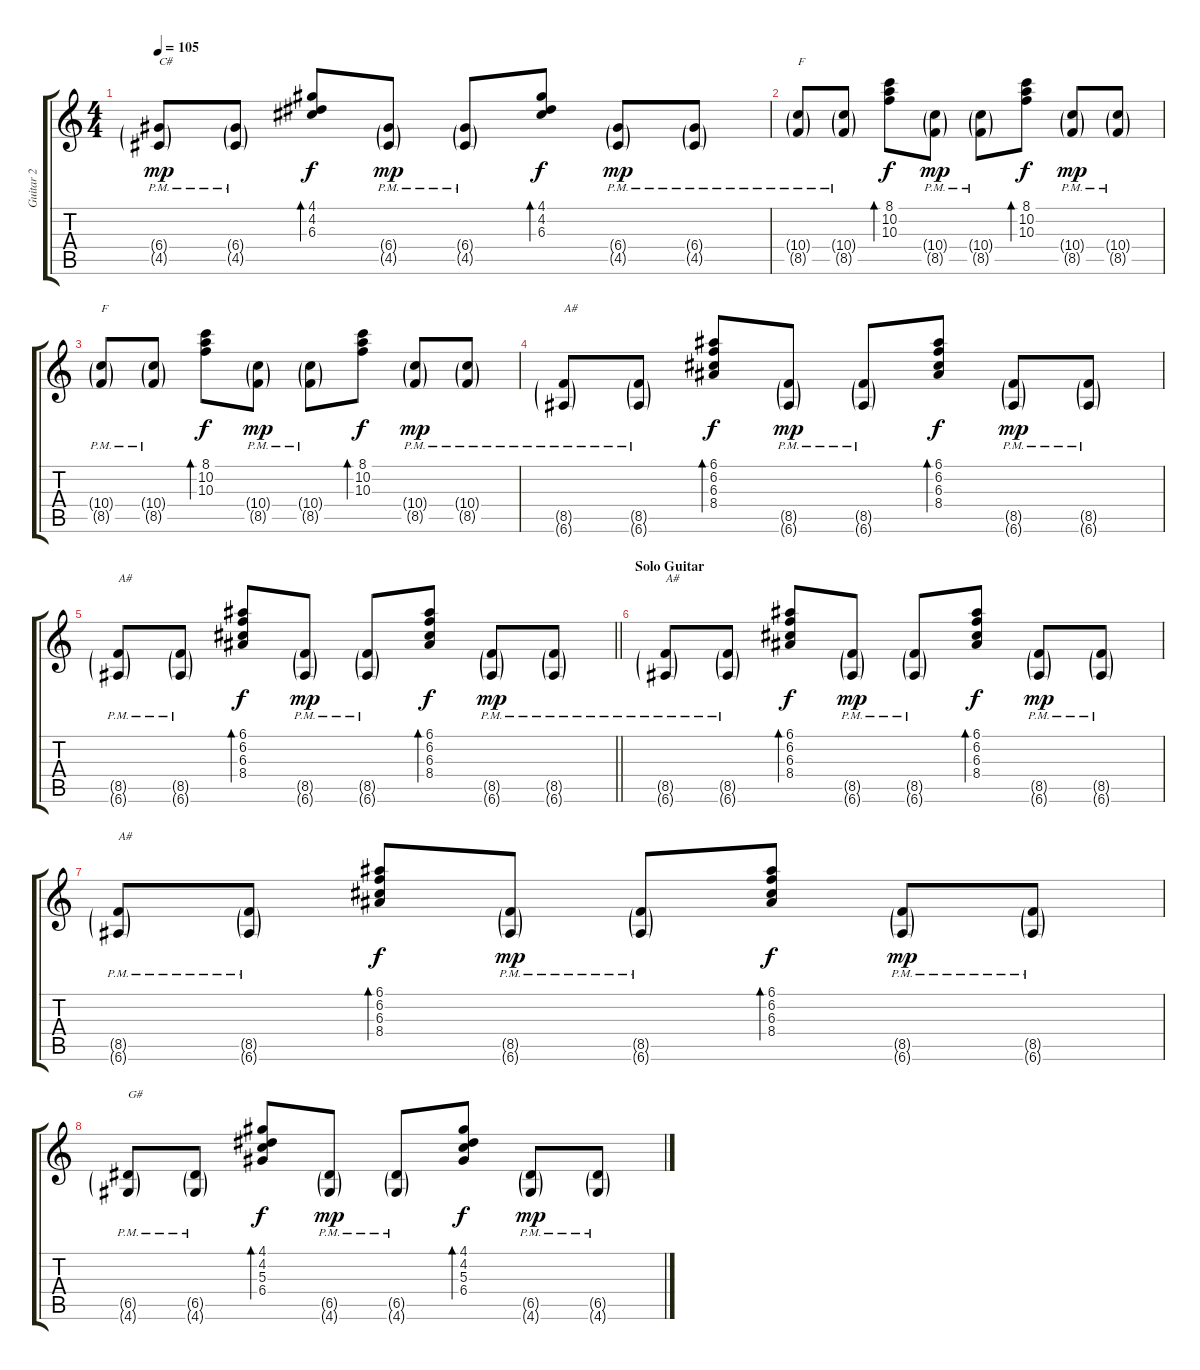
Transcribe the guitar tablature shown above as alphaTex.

\track ("Guitar 2" "Guitar 2") {instrument electricguitarclean}
\staff {score tabs}
\tuning (E4 B3 G3 D3 A2 E2) {hide}
\ts (4 4)
\tempo 105
\clef g2
\ks c
(6.4{g pm} 4.5{g pm}).8{txt "C#" dy mp} (6.4{g pm} 4.5{g pm}).8 (4.1 4.2 6.3).8{bd 30 dy f} (6.4{g pm} 4.5{g pm}).8{dy mp} (6.4{g pm} 4.5{g pm}).8 (4.1 4.2 6.3).8{bd 30 dy f} (6.4{g pm} 4.5{g pm}).8{dy mp} (6.4{g pm} 4.5{g pm}).8 |
(10.4{g pm} 8.5{g pm}).8{txt "F"} (10.4{g pm} 8.5{g pm}).8 (8.1 10.2 10.3).8{bd 30 dy f} (10.4{g pm} 8.5{g pm}).8{dy mp} (10.4{g pm} 8.5{g pm}).8 (8.1 10.2 10.3).8{bd 30 dy f} (10.4{g pm} 8.5{g pm}).8{dy mp} (10.4{g pm} 8.5{g pm}).8 |
(10.4{g pm} 8.5{g pm}).8{txt "F"} (10.4{g pm} 8.5{g pm}).8 (8.1 10.2 10.3).8{bd 30 dy f} (10.4{g pm} 8.5{g pm}).8{dy mp} (10.4{g pm} 8.5{g pm}).8 (8.1 10.2 10.3).8{bd 30 dy f} (10.4{g pm} 8.5{g pm}).8{dy mp} (10.4{g pm} 8.5{g pm}).8 |
(8.5{g pm} 6.6{g pm}).8{txt "A#"} (8.5{g pm} 6.6{g pm}).8 (6.1 6.2 6.3 8.4).8{bd 30 dy f} (8.5{g pm} 6.6{g pm}).8{dy mp} (8.5{g pm} 6.6{g pm}).8 (6.1 6.2 6.3 8.4).8{bd 30 dy f} (8.5{g pm} 6.6{g pm}).8{dy mp} (8.5{g pm} 6.6{g pm}).8 |
\barLineRight lightlight
(8.5{g pm} 6.6{g pm}).8{txt "A#"} (8.5{g pm} 6.6{g pm}).8 (6.1 6.2 6.3 8.4).8{bd 30 dy f} (8.5{g pm} 6.6{g pm}).8{dy mp} (8.5{g pm} 6.6{g pm}).8 (6.1 6.2 6.3 8.4).8{bd 30 dy f} (8.5{g pm} 6.6{g pm}).8{dy mp} (8.5{g pm} 6.6{g pm}).8 |
\section ("" "Solo Guitar")
(8.5{g pm} 6.6{g pm}).8{txt "A#"} (8.5{g pm} 6.6{g pm}).8 (6.1 6.2 6.3 8.4).8{bd 30 dy f} (8.5{g pm} 6.6{g pm}).8{dy mp} (8.5{g pm} 6.6{g pm}).8 (6.1 6.2 6.3 8.4).8{bd 30 dy f} (8.5{g pm} 6.6{g pm}).8{dy mp} (8.5{g pm} 6.6{g pm}).8 |
(8.5{g pm} 6.6{g pm}).8{txt "A#"} (8.5{g pm} 6.6{g pm}).8 (6.1 6.2 6.3 8.4).8{bd 30 dy f} (8.5{g pm} 6.6{g pm}).8{dy mp} (8.5{g pm} 6.6{g pm}).8 (6.1 6.2 6.3 8.4).8{bd 30 dy f} (8.5{g pm} 6.6{g pm}).8{dy mp} (8.5{g pm} 6.6{g pm}).8 |
(6.5{g pm} 4.6{g pm}).8{txt "G#"} (6.5{g pm} 4.6{g pm}).8 (4.1 4.2 5.3 6.4).8{bd 30 dy f} (6.5{g pm} 4.6{g pm}).8{dy mp} (6.5{g pm} 4.6{g pm}).8 (4.1 4.2 5.3 6.4).8{bd 30 dy f} (6.5{g pm} 4.6{g pm}).8{dy mp} (6.5{g pm} 4.6{g pm}).8
